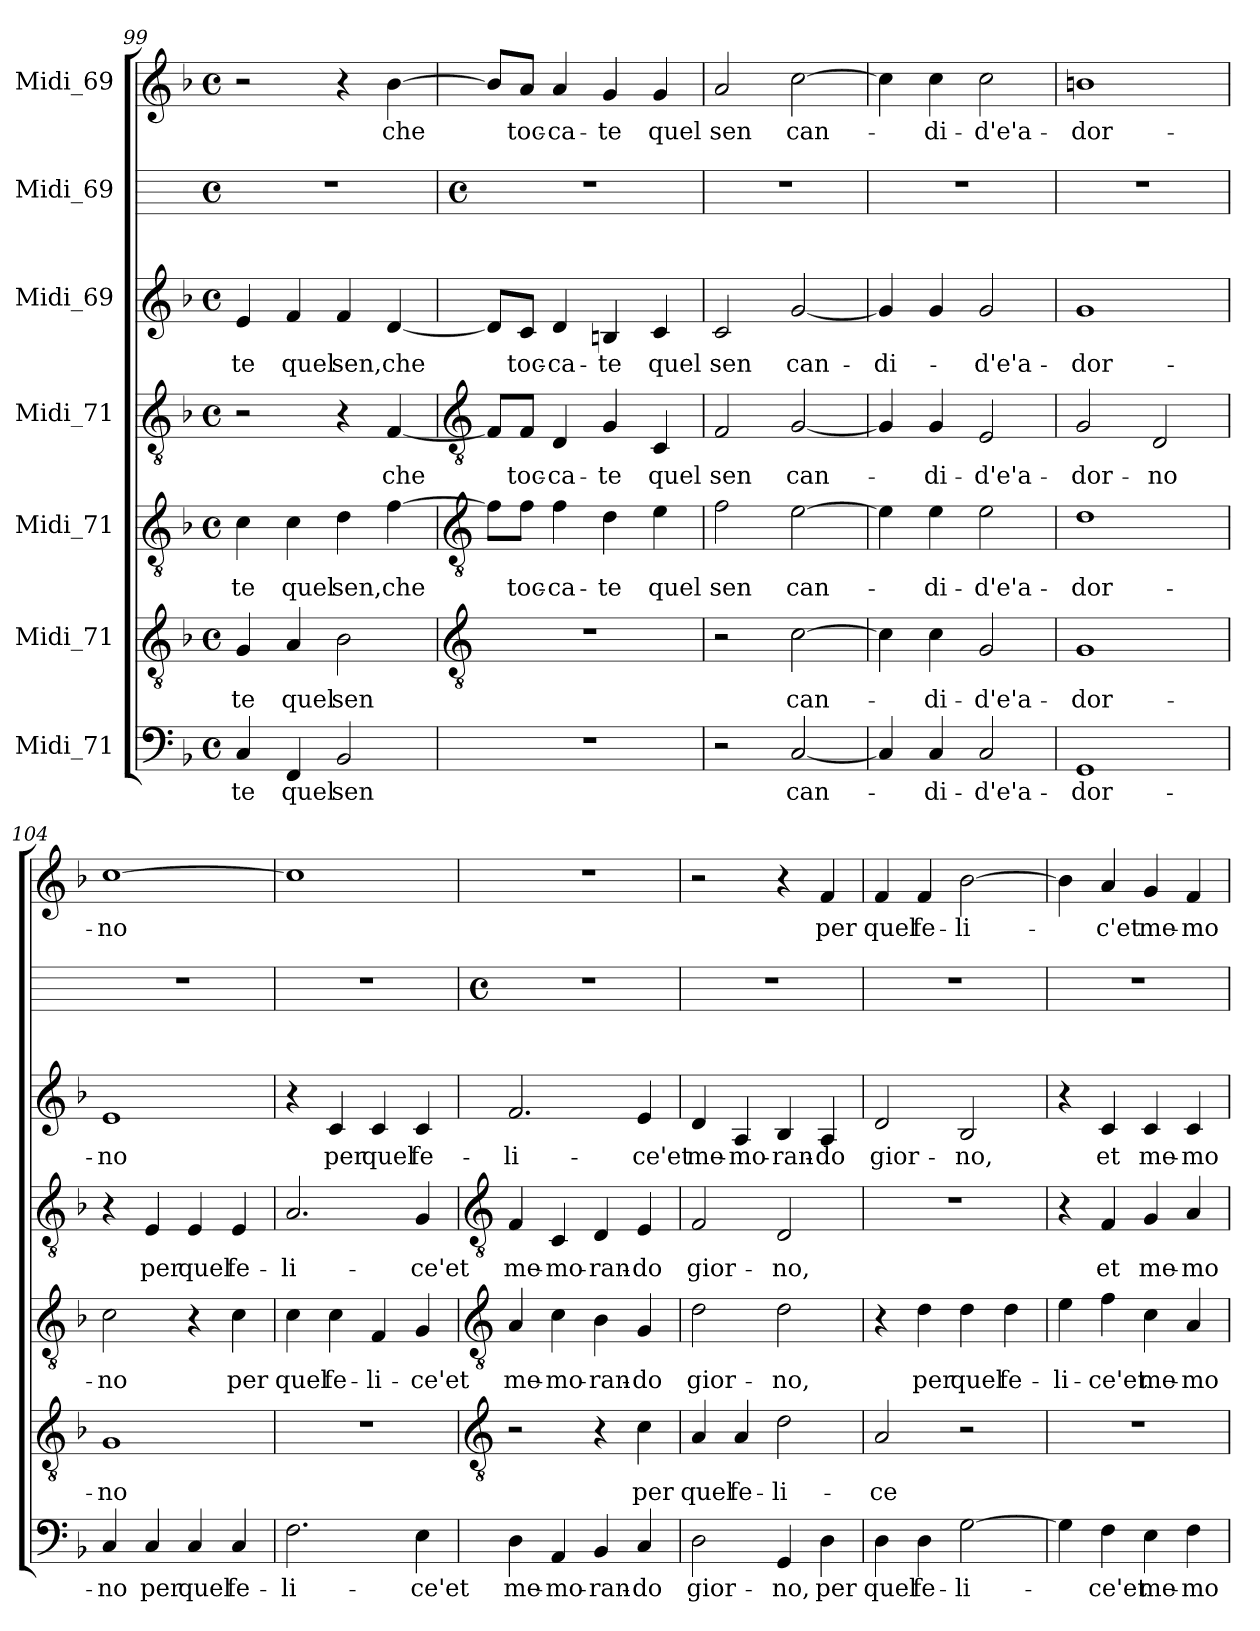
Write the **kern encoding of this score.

**kern	**text	**kern	**text	**kern	**text	**kern	**text	**kern	**text	**kern	**kern	**text
*part7	*part7	*part6	*part6	*part5	*part5	*part4	*part4	*part3	*part3	*part2	*part1	*part1
*staff7	*staff7	*staff6	*staff6	*staff5	*staff5	*staff4	*staff4	*staff3	*staff3	*staff2	*staff1	*staff1
*I"Midi_71	*	*I"Midi_71	*	*I"Midi_71	*	*I"Midi_71	*	*I"Midi_69	*	*I"Midi_69	*I"Midi_69	*
*clefF4	*	*clefGv2	*	*clefGv2	*	*clefGv2	*	*clefG2	*	*	*clefG2	*
*k[b-]	*	*k[b-]	*	*k[b-]	*	*k[b-]	*	*k[b-]	*	*	*k[b-]	*
*F:	*	*F:	*	*F:	*	*F:	*	*F:	*	*	*F:	*
*M4/4	*	*M4/4	*	*M4/4	*	*M4/4	*	*M4/4	*	*M4/4	*M4/4	*
*met(c)	*	*met(c)	*	*met(c)	*	*met(c)	*	*met(c)	*	*met(c)	*met(c)	*
=99	=99	=99	=99	=99	=99	=99	=99	=99	=99	=99	=99	=99
!	!LO:LY:b	!	!LO:LY:b	!	!LO:LY:b	!	!	!	!LO:LY:b	!	!	!
4C	-te	4G	-te	4c	-te	2r	.	4e	-te	1r	2r	.
!	!LO:LY:b	!	!LO:LY:b	!	!LO:LY:b	!	!	!	!LO:LY:b	!	!	!
4FF	quel	4A	quel	4c	quel	.	.	4f	quel	.	.	.
!	!LO:LY:b	!	!LO:LY:b	!	!LO:LY:b	!	!	!	!LO:LY:b	!	!	!
2BB-	sen	2B-	sen	4d	sen,	4r	.	4f	sen,	.	4r	.
!	!	!	!	!	!LO:LY:b	!	!LO:LY:b	!	!LO:LY:b	!	!	!LO:LY:b
.	.	.	.	[4f	che	[4F	che	[4d	che	.	[4b-	che
!!LO:LB:g=z
=100	=100	=100	=100	=100	=100	=100	=100	=100	=100	=100	=100	=100
*	*	*clefGv2	*	*clefGv2	*	*clefGv2	*	*	*	*	*	*
*	*	*	*	*	*	*	*	*	*	*M4/4	*	*
*	*	*	*	*	*	*	*	*	*	*met(c)	*	*
1r	.	1r	.	8f\L]	.	8F/L]	.	8d/L]	.	1r	8b-/L]	.
!	!	!	!	!	!LO:LY:b	!	!LO:LY:b	!	!LO:LY:b	!	!	!LO:LY:b
.	.	.	.	8f\J	toc-	8F/J	toc-	8c/J	toc-	.	8a/J	toc-
!	!	!	!	!	!LO:LY:b	!	!LO:LY:b	!	!LO:LY:b	!	!	!LO:LY:b
.	.	.	.	4f	-ca-	4D	-ca-	4d	-ca-	.	4a	-ca-
!	!	!	!	!	!LO:LY:b	!	!LO:LY:b	!	!LO:LY:b	!	!	!LO:LY:b
.	.	.	.	4d	-te	4G	-te	4Bn	-te	.	4g	-te
!	!	!	!	!	!LO:LY:b	!	!LO:LY:b	!	!LO:LY:b	!	!	!LO:LY:b
.	.	.	.	4e	quel	4C	quel	4c	quel	.	4g	quel
=101	=101	=101	=101	=101	=101	=101	=101	=101	=101	=101	=101	=101
!	!	!	!	!	!LO:LY:b	!	!LO:LY:b	!	!LO:LY:b	!	!	!LO:LY:b
2r	.	2r	.	2f	sen	2F	sen	2c	sen	1r	2a	sen
!	!LO:LY:b	!	!LO:LY:b	!	!LO:LY:b	!	!LO:LY:b	!	!LO:LY:b	!	!	!LO:LY:b
[2C	can-	[2c	can-	[2e	can-	[2G	can-	[2g	can-	.	[2cc	can-
=102	=102	=102	=102	=102	=102	=102	=102	=102	=102	=102	=102	=102
!	!	!	!	!	!	!	!	!	!LO:LY:b	!	!	!
4C]	.	4c]	.	4e]	.	4G]	.	4g]	-di-	1r	4cc]	.
!	!LO:LY:b	!	!LO:LY:b	!	!LO:LY:b	!	!LO:LY:b	!	!	!	!	!LO:LY:b
4C	-di-	4c	-di-	4e	-di-	4G	-di-	4g	.	.	4cc	-di-
!	!LO:LY:b	!	!LO:LY:b	!	!LO:LY:b	!	!LO:LY:b	!	!LO:LY:b	!	!	!LO:LY:b
2C	-d'e'a-	2G	-d'e'a-	2e	-d'e'a-	2E	-d'e'a-	2g	-d'e'a-	.	2cc	-d'e'a-
=103	=103	=103	=103	=103	=103	=103	=103	=103	=103	=103	=103	=103
!	!LO:LY:b	!	!LO:LY:b	!	!LO:LY:b	!	!LO:LY:b	!	!LO:LY:b	!	!	!LO:LY:b
1GG	-dor-	1G	-dor-	1d	-dor-	2G	-dor-	1g	-dor-	1r	1bn	-dor-
!	!	!	!	!	!	!	!LO:LY:b	!	!	!	!	!
.	.	.	.	.	.	2D	-no	.	.	.	.	.
=104	=104	=104	=104	=104	=104	=104	=104	=104	=104	=104	=104	=104
!	!LO:LY:b	!	!LO:LY:b	!	!LO:LY:b	!	!	!	!LO:LY:b	!	!	!LO:LY:b
4C	-no	1G	-no	2c	-no	4r	.	1e	-no	1r	[1cc	-no
!	!LO:LY:b	!	!	!	!	!	!LO:LY:b	!	!	!	!	!
4C	per	.	.	.	.	4E	per	.	.	.	.	.
!	!LO:LY:b	!	!	!	!	!	!LO:LY:b	!	!	!	!	!
4C	quel	.	.	4r	.	4E	quel	.	.	.	.	.
!	!LO:LY:b	!	!	!	!LO:LY:b	!	!LO:LY:b	!	!	!	!	!
4C	fe-	.	.	4c	per	4E	fe-	.	.	.	.	.
=105	=105	=105	=105	=105	=105	=105	=105	=105	=105	=105	=105	=105
!	!LO:LY:b	!	!	!	!LO:LY:b	!	!LO:LY:b	!	!	!	!	!
2.F	-li-	1r	.	4c	quel	2.A	-li-	4r	.	1r	1cc]	.
!	!	!	!	!	!LO:LY:b	!	!	!	!LO:LY:b	!	!	!
.	.	.	.	4c	fe-	.	.	4c	per	.	.	.
!	!	!	!	!	!LO:LY:b	!	!	!	!LO:LY:b	!	!	!
.	.	.	.	4F	-li-	.	.	4c	quel	.	.	.
!	!LO:LY:b	!	!	!	!LO:LY:b	!	!LO:LY:b	!	!LO:LY:b	!	!	!
4E	-ce'et	.	.	4G	-ce'et	4G	-ce'et	4c	fe-	.	.	.
!!LO:LB:g=z
=106	=106	=106	=106	=106	=106	=106	=106	=106	=106	=106	=106	=106
*	*	*clefGv2	*	*clefGv2	*	*clefGv2	*	*	*	*	*	*
*	*	*	*	*	*	*	*	*	*	*M4/4	*	*
*	*	*	*	*	*	*	*	*	*	*met(c)	*	*
!	!LO:LY:b	!	!	!	!LO:LY:b	!	!LO:LY:b	!	!LO:LY:b	!	!	!
4D	me-	2r	.	4A	me-	4F	me-	2.f	-li-	1r	1r	.
!	!LO:LY:b	!	!	!	!LO:LY:b	!	!LO:LY:b	!	!	!	!	!
4AA	-mo-	.	.	4c	-mo-	4C	-mo-	.	.	.	.	.
!	!LO:LY:b	!	!	!	!LO:LY:b	!	!LO:LY:b	!	!	!	!	!
4BB-	-ran-	4r	.	4B-	-ran-	4D	-ran-	.	.	.	.	.
!	!LO:LY:b	!	!LO:LY:b	!	!LO:LY:b	!	!LO:LY:b	!	!LO:LY:b	!	!	!
4C	-do	4c	per	4G	-do	4E	-do	4e	-ce'et	.	.	.
=107	=107	=107	=107	=107	=107	=107	=107	=107	=107	=107	=107	=107
!	!LO:LY:b	!	!LO:LY:b	!	!LO:LY:b	!	!LO:LY:b	!	!LO:LY:b	!	!	!
2D	gior-	4A	quel	2d	gior-	2F	gior-	4d	me-	1r	2r	.
!	!	!	!LO:LY:b	!	!	!	!	!	!LO:LY:b	!	!	!
.	.	4A	fe-	.	.	.	.	4A	-mo-	.	.	.
!	!LO:LY:b	!	!LO:LY:b	!	!LO:LY:b	!	!LO:LY:b	!	!LO:LY:b	!	!	!
4GG	-no,	2d	-li-	2d	-no,	2D	-no,	4B-	-ran-	.	4r	.
!	!LO:LY:b	!	!	!	!	!	!	!	!LO:LY:b	!	!	!LO:LY:b
4D	per	.	.	.	.	.	.	4A	-do	.	4f	per
=108	=108	=108	=108	=108	=108	=108	=108	=108	=108	=108	=108	=108
!	!LO:LY:b	!	!LO:LY:b	!	!	!	!	!	!LO:LY:b	!	!	!LO:LY:b
4D	quel	2A	-ce	4r	.	1r	.	2d	gior-	1r	4f	quel
!	!LO:LY:b	!	!	!	!LO:LY:b	!	!	!	!	!	!	!LO:LY:b
4D	fe-	.	.	4d	per	.	.	.	.	.	4f	fe-
!	!LO:LY:b	!	!	!	!LO:LY:b	!	!	!	!LO:LY:b	!	!	!LO:LY:b
[2G	-li-	2r	.	4d	quel	.	.	2B-	-no,	.	[2b-	-li-
!	!	!	!	!	!LO:LY:b	!	!	!	!	!	!	!
.	.	.	.	4d	fe-	.	.	.	.	.	.	.
=109	=109	=109	=109	=109	=109	=109	=109	=109	=109	=109	=109	=109
!	!	!	!	!	!LO:LY:b	!	!	!	!	!	!	!
4G]	.	1r	.	4e	-li-	4r	.	4r	.	1r	4b-]	.
!	!LO:LY:b	!	!	!	!LO:LY:b	!	!LO:LY:b	!	!LO:LY:b	!	!	!LO:LY:b
4F	-ce'et	.	.	4f	-ce'et	4F	et	4c	et	.	4a	-c'et
!	!LO:LY:b	!	!	!	!LO:LY:b	!	!LO:LY:b	!	!LO:LY:b	!	!	!LO:LY:b
4E	me-	.	.	4c	me-	4G	me-	4c	me-	.	4g	me-
!	!LO:LY:b	!	!	!	!LO:LY:b	!	!LO:LY:b	!	!LO:LY:b	!	!	!LO:LY:b
4F	-mo-	.	.	4A	-mo-	4A	-mo-	4c	-mo-	.	4f	-mo-
=	=	=	=	=	=	=	=	=	=	=	=	=
*-	*-	*-	*-	*-	*-	*-	*-	*-	*-	*-	*-	*-
